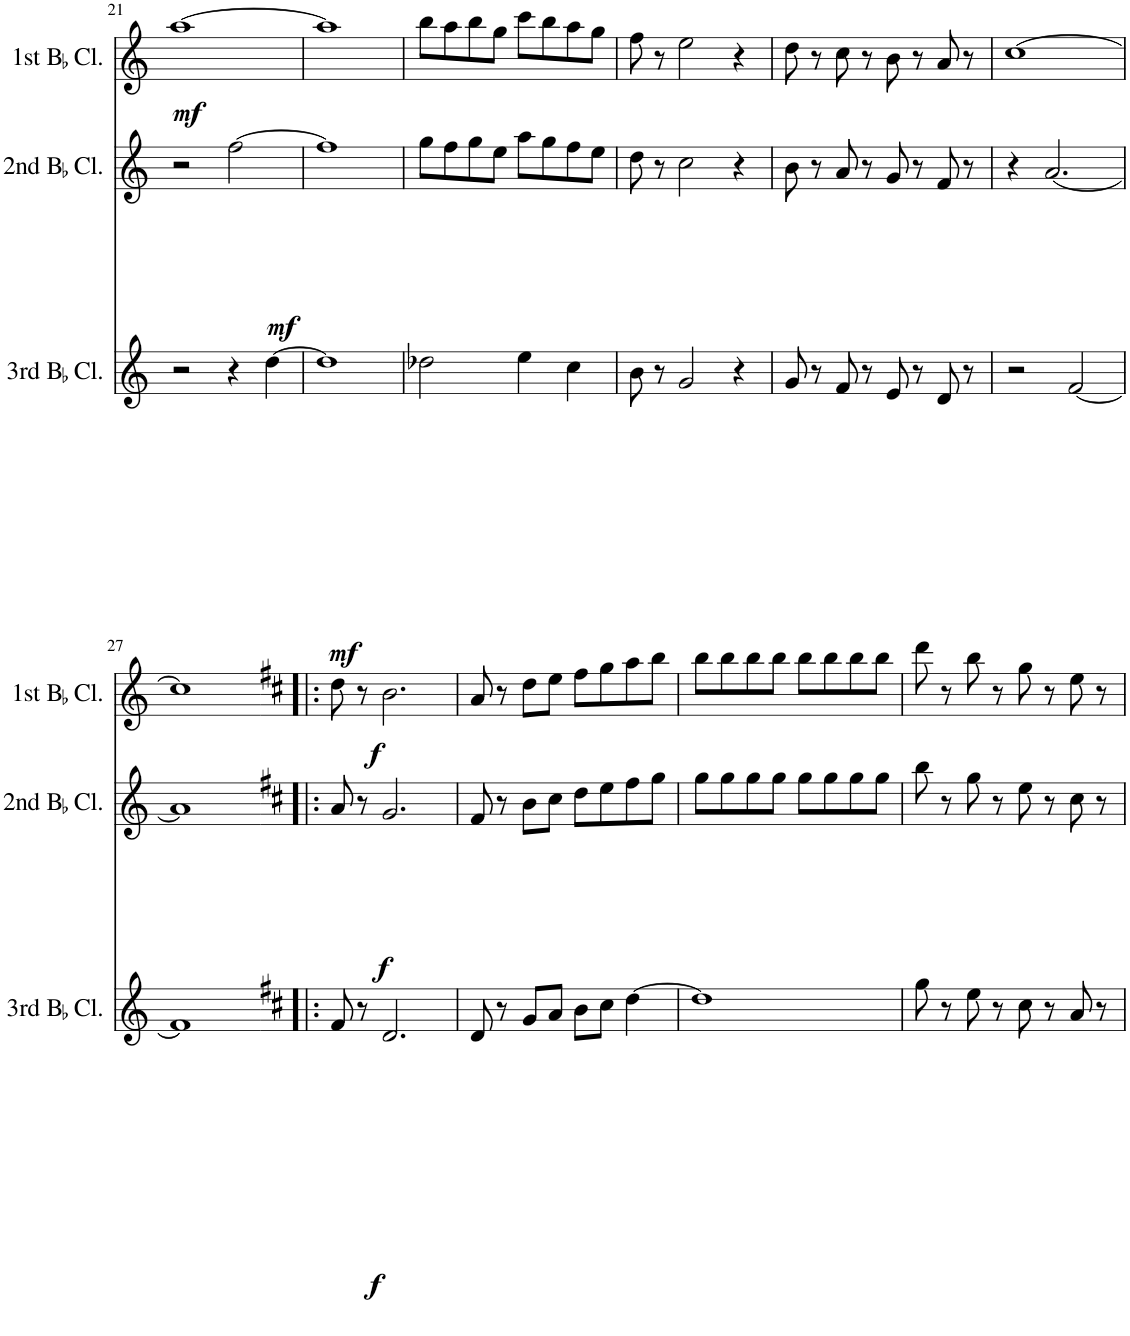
**kern	**dynam	**kern	**dynam	**kern	**dynam
*part3	*part3	*part2	*part2	*part1	*part1
*staff3	*staff3	*staff2	*staff2	*staff1	*staff1
*I"3rd BaccidentalFlat Clarinet	*	*I"2nd BaccidentalFlat Clarinet	*	*I"1st BaccidentalFlat Clarinet	*
*I'3rd BaccidentalFlat Cl.	*	*I'2nd BaccidentalFlat Cl.	*	*I'1st BaccidentalFlat Cl.	*
!!LO:PB:g=z
*clefG2	*	*clefG2	*	*clefG2	*
*Trd1c2	*	*Trd1c2	*	*Trd1c2	*
*k[]	*	*k[]	*	*k[]	*
*	*	*	*	*M4/4	*
=21	=21	=21	=21	=21	=21
!	!	!	!	!	!LO:DY:b
2r	.	2r	.	[1aa	mf
!	!	!	!LO:DY:b	!	!
4r	.	[2ff\	mf	.	.
!	!LO:DY:b	!	!	!	!
[4dd\	mf	.	.	.	.
=22	=22	=22	=22	=22	=22
1dd]	.	1ff]	.	1aa]	.
=23	=23	=23	=23	=23	=23
2dd-X\	.	8gg\L	.	8bb\L	.
.	.	8ff\	.	8aa\	.
.	.	8gg\	.	8bb\	.
.	.	8ee\J	.	8gg\J	.
4ee\	.	8aa\L	.	8ccc\L	.
.	.	8gg\	.	8bb\	.
4cc\	.	8ff\	.	8aa\	.
.	.	8ee\J	.	8gg\J	.
=24	=24	=24	=24	=24	=24
8b\	.	8dd\	.	8ff\	.
8r	.	8r	.	8r	.
2g/	.	2cc\	.	2ee\	.
4r	.	4r	.	4r	.
=25	=25	=25	=25	=25	=25
8g/	.	8b\	.	8dd\	.
8r	.	8r	.	8r	.
8f/	.	8a/	.	8cc\	.
8r	.	8r	.	8r	.
8e/	.	8g/	.	8b\	.
8r	.	8r	.	8r	.
8d/	.	8f/	.	8a/	.
8r	.	8r	.	8r	.
=26	=26	=26	=26	=26	=26
2r	.	4r	.	[1cc	.
.	.	[2.a/	.	.	.
[2f/	.	.	.	.	.
!!LO:LB:g=z
=27	=27	=27	=27	=27	=27
1f]	.	1a]	.	1cc]	.
=28!|:	=28!|:	=28!|:	=28!|:	=28!|:	=28!|:
*k[f#c#]	*	*k[f#c#]	*	*k[f#c#]	*
!	!LO:DY:b	!	!LO:DY:b	!	!LO:DY:b
8f#/	f	8a/	f	8dd\	f
8r	.	8r	.	8r	.
2.d/	.	2.g/	.	2.b\	.
=29	=29	=29	=29	=29	=29
8d/	.	8f#/	.	8a/	.
8r	.	8r	.	8r	.
8g/L	.	8b\L	.	8dd\L	.
8a/J	.	8cc#\J	.	8ee\J	.
8b\L	.	8dd\L	.	8ff#\L	.
8cc#\J	.	8ee\	.	8gg\	.
[4dd\	.	8ff#\	.	8aa\	.
.	.	8gg\J	.	8bb\J	.
=30	=30	=30	=30	=30	=30
1dd]	.	8gg\L	.	8bb\L	.
.	.	8gg\	.	8bb\	.
.	.	8gg\	.	8bb\	.
.	.	8gg\J	.	8bb\J	.
.	.	8gg\L	.	8bb\L	.
.	.	8gg\	.	8bb\	.
.	.	8gg\	.	8bb\	.
.	.	8gg\J	.	8bb\J	.
=31	=31	=31	=31	=31	=31
8gg\	.	8bb\	.	8ddd\	.
8r	.	8r	.	8r	.
8ee\	.	8gg\	.	8bb\	.
8r	.	8r	.	8r	.
8cc#\	.	8ee\	.	8gg\	.
8r	.	8r	.	8r	.
8a/	.	8cc#\	.	8ee\	.
8r	.	8r	.	8r	.
=	=	=	=	=	=
*-	*-	*-	*-	*-	*-
